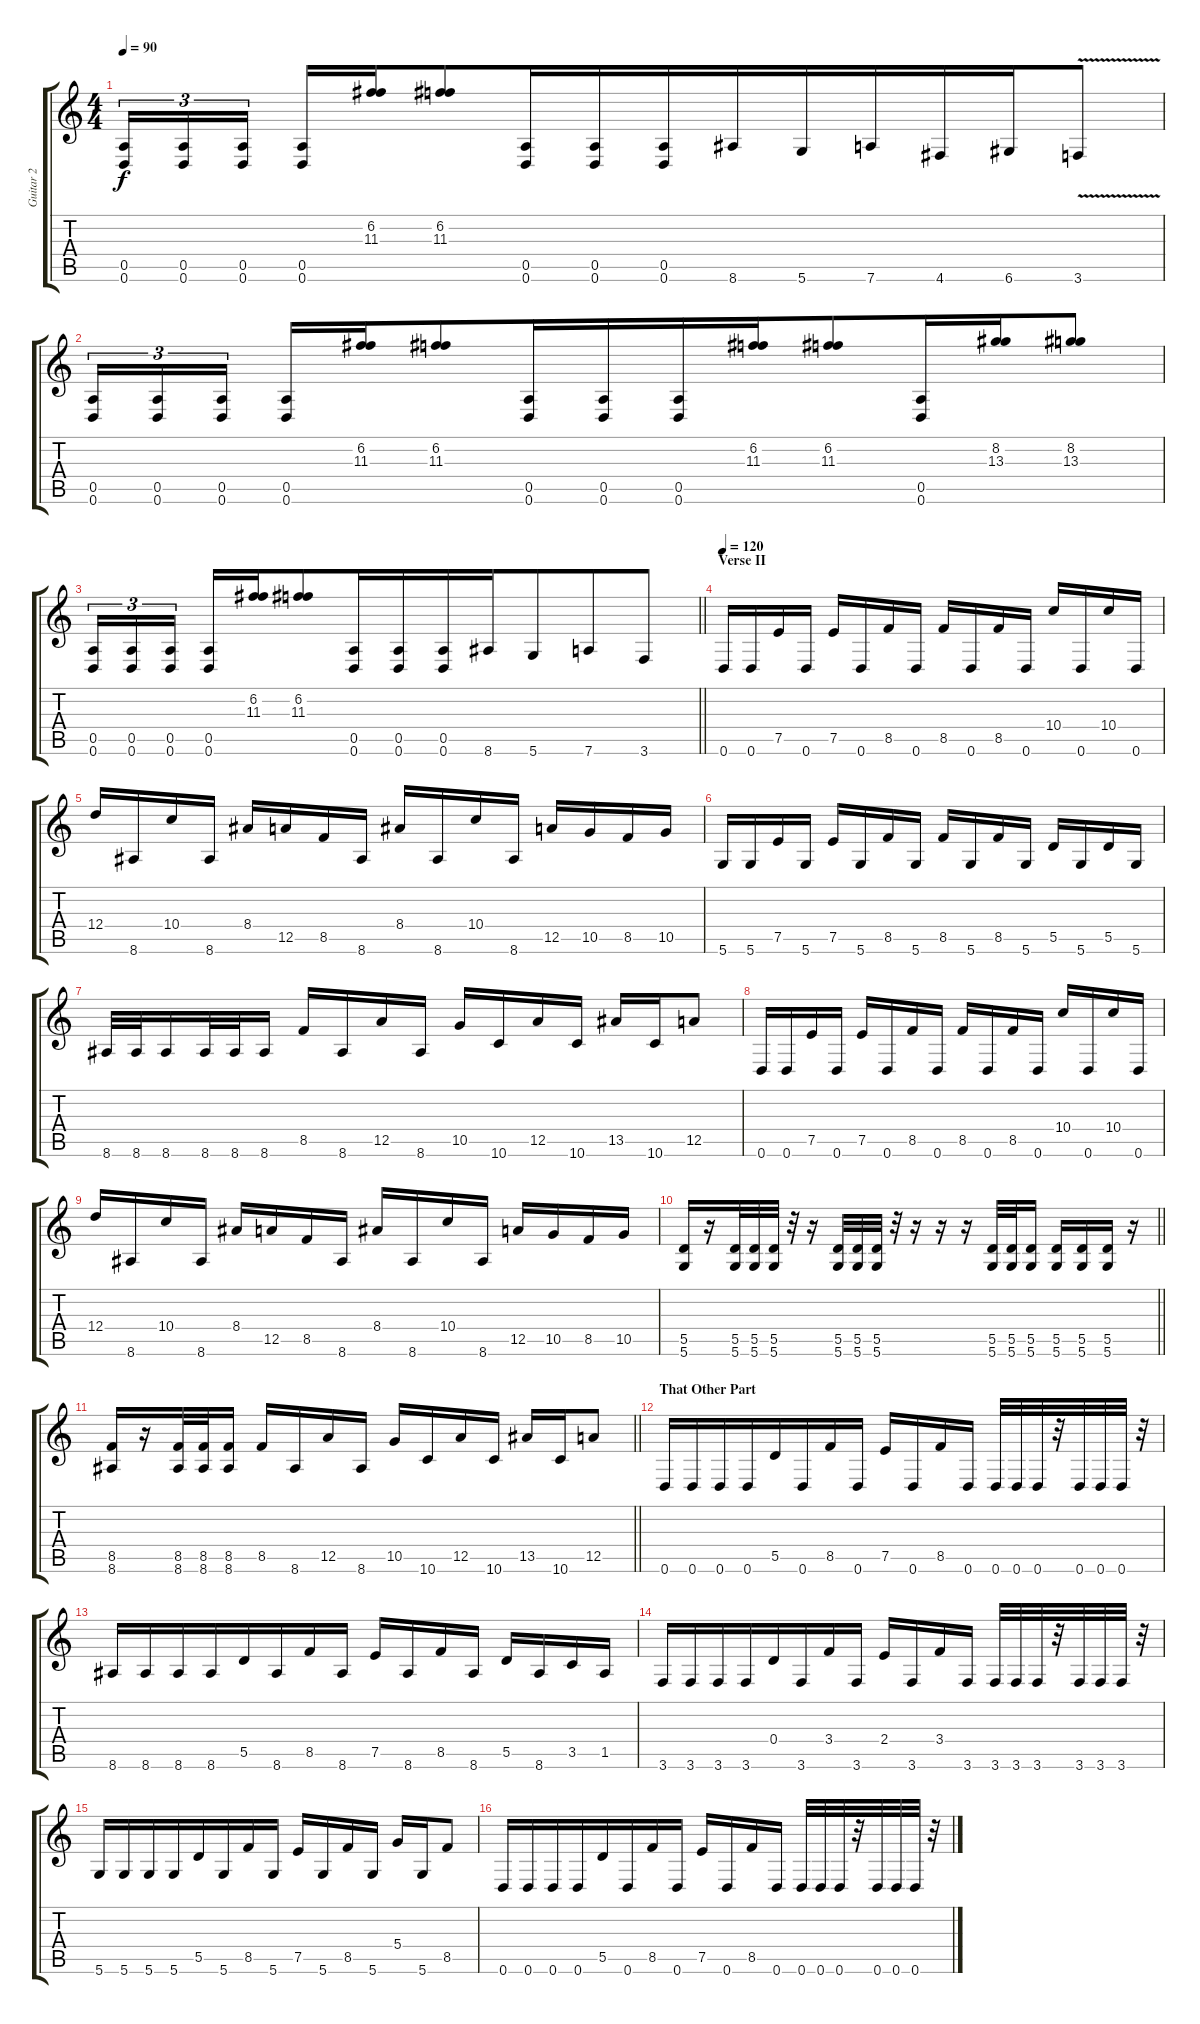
\track ("Guitar 2" "Guitar 2") {instrument distortionguitar}
\staff {score tabs}
\tuning (E4 B3 G3 D3 A2 D2) {hide}
\ts (4 4)
\tempo 90
\clef g2
\ks c
(0.5 0.6).16{tu (3 2) dy f beam merge} (0.5 0.6).16{tu (3 2) beam merge} (0.5 0.6).16{tu (3 2) beam splitsecondary} (0.5 0.6).16{beam merge} (6.2 11.3).16{beam merge} (6.2 11.3).8{beam merge} (0.5 0.6).16{beam merge} (0.5 0.6).16{beam merge} (0.5 0.6).16{beam merge} 8.6.16{beam merge} 5.6.16{beam merge} 7.6.16{beam merge} 4.6.16 6.6.16{beam merge} 3.6{v}.8 |
(0.5 0.6).16{tu (3 2) beam merge} (0.5 0.6).16{tu (3 2) beam merge} (0.5 0.6).16{tu (3 2) beam splitsecondary} (0.5 0.6).16{beam merge} (6.2 11.3).16{beam merge} (6.2 11.3).8{beam merge} (0.5 0.6).16{beam merge} (0.5 0.6).16{beam merge} (0.5 0.6).16{beam merge} (6.2 11.3).16{beam merge} (6.2 11.3).8{beam merge} (0.5 0.6).16{beam merge} (8.2 13.3).16{beam merge} (8.2 13.3).8 |
\barLineRight lightlight
(0.5 0.6).16{tu (3 2) beam merge} (0.5 0.6).16{tu (3 2) beam merge} (0.5 0.6).16{tu (3 2) beam splitsecondary} (0.5 0.6).16{beam merge} (6.2 11.3).16{beam merge} (6.2 11.3).8{beam merge} (0.5 0.6).16{beam merge} (0.5 0.6).16{beam merge} (0.5 0.6).16{beam merge} 8.6.16{beam merge} 5.6.8{beam merge} 7.6.8{beam merge} 3.6.8 |
\section ("" "Verse II")
\tempo 120
0.6.16 0.6.16 7.5.16 0.6.16 7.5.16 0.6.16 8.5.16 0.6.16 8.5.16 0.6.16 8.5.16 0.6.16 10.4.16 0.6.16 10.4.16 0.6.16 |
12.4.16 8.6.16 10.4.16 8.6.16 8.4.16 12.5.16 8.5.16 8.6.16 8.4.16 8.6.16 10.4.16 8.6.16 12.5.16 10.5.16 8.5.16 10.5.16 |
5.6.16 5.6.16 7.5.16 5.6.16 7.5.16 5.6.16 8.5.16 5.6.16 8.5.16 5.6.16 8.5.16 5.6.16 5.5.16 5.6.16 5.5.16 5.6.16 |
8.6.32 8.6.32 8.6.16 8.6.32 8.6.32 8.6.16 8.5.16 8.6.16 12.5.16 8.6.16 10.5.16 10.6.16 12.5.16 10.6.16 13.5.16 10.6.16 12.5.8 |
0.6.16 0.6.16 7.5.16 0.6.16 7.5.16 0.6.16 8.5.16 0.6.16 8.5.16 0.6.16 8.5.16 0.6.16 10.4.16 0.6.16 10.4.16 0.6.16 |
12.4.16 8.6.16 10.4.16 8.6.16 8.4.16 12.5.16 8.5.16 8.6.16 8.4.16 8.6.16 10.4.16 8.6.16 12.5.16 10.5.16 8.5.16 10.5.16 |
\barLineRight lightlight
(5.5 5.6).16 r.16 (5.5 5.6).32 (5.5 5.6).32 (5.5 5.6).32 r.32 r.16 (5.5 5.6).32 (5.5 5.6).32 (5.5 5.6).32 r.32 r.16 r.16 r.16 (5.5 5.6).32 (5.5 5.6).32 (5.5 5.6).16 (5.5 5.6).16 (5.5 5.6).16 (5.5 5.6).16 r.16 |
\barLineRight lightlight
(8.5 8.6).16 r.16 (8.5 8.6).32 (8.5 8.6).32 (8.5 8.6).16 8.5.16 8.6.16 12.5.16 8.6.16 10.5.16 10.6.16 12.5.16 10.6.16 13.5.16 10.6.16 12.5.8 |
\section ("" "That Other Part")
0.6.16{beam merge} 0.6.16 0.6.16{beam merge} 0.6.16{beam merge} 5.5.16 0.6.16{beam merge} 8.5.16{beam merge} 0.6.16 7.5.16 0.6.16{beam merge} 8.5.16 0.6.16 0.6.32 0.6.32 0.6.32{beam merge} r.32 0.6.32 0.6.32{beam merge} 0.6.32 r.32 |
8.6.16{beam merge} 8.6.16 8.6.16{beam merge} 8.6.16{beam merge} 5.5.16 8.6.16{beam merge} 8.5.16{beam merge} 8.6.16 7.5.16 8.6.16{beam merge} 8.5.16 8.6.16 5.5.16 8.6.16 3.5.16{beam merge} 1.5.16 |
3.6.16{beam merge} 3.6.16 3.6.16{beam merge} 3.6.16{beam merge} 0.4.16 3.6.16{beam merge} 3.4.16{beam merge} 3.6.16 2.4.16 3.6.16{beam merge} 3.4.16 3.6.16 3.6.32 3.6.32 3.6.32{beam merge} r.32 3.6.32 3.6.32{beam merge} 3.6.32 r.32 |
5.6.16{beam merge} 5.6.16 5.6.16{beam merge} 5.6.16{beam merge} 5.5.16 5.6.16{beam merge} 8.5.16{beam merge} 5.6.16 7.5.16 5.6.16{beam merge} 8.5.16 5.6.16 5.4.16 5.6.16 8.5.8 |
0.6.16{beam merge} 0.6.16 0.6.16{beam merge} 0.6.16{beam merge} 5.5.16 0.6.16{beam merge} 8.5.16{beam merge} 0.6.16 7.5.16 0.6.16{beam merge} 8.5.16 0.6.16 0.6.32 0.6.32 0.6.32{beam merge} r.32 0.6.32 0.6.32{beam merge} 0.6.32 r.32
